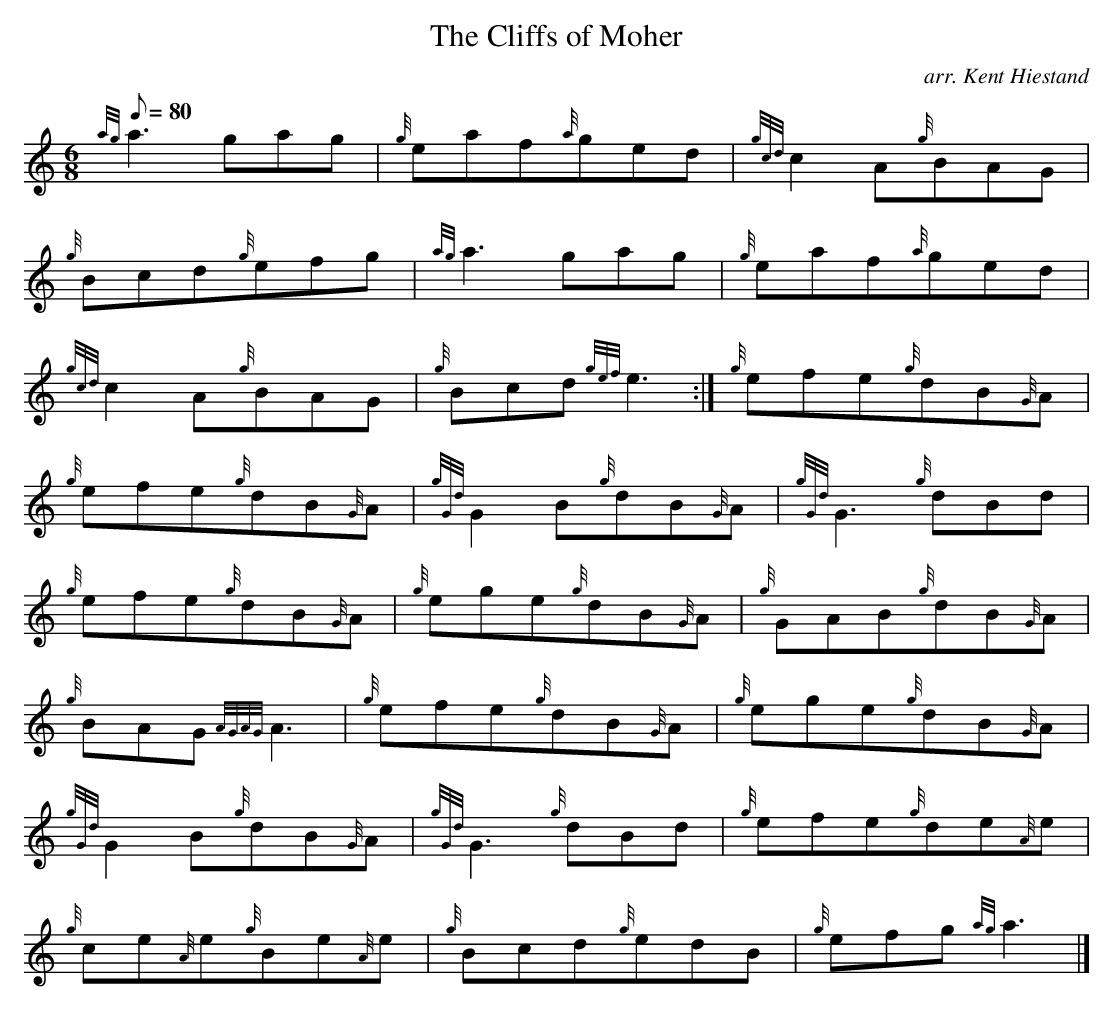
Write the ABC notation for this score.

X:1
T:The Cliffs of Moher
M:6/8
L:1/8
Q:80
C:arr. Kent Hiestand
K:HP
{ag}a3gag|
{g}eaf{a}ged|
{gcd}c2A{g}BAG|  !
{g}Bcd{g}efg|
{ag}a3gag|
{g}eaf{a}ged|  !
{gcd}c2A{g}BAG|
{g}Bcd{gef}e3:|
{g}efe{g}dB{G}A|  !
{g}efe{g}dB{G}A|
{gGd}G2B{g}dB{G}A|
{gGd}G3{g}dBd|  !
{g}efe{g}dB{G}A|
{g}ege{g}dB{G}A|
{g}GAB{g}dB{G}A|  !
{g}BAG{AGAG}A3|
{g}efe{g}dB{G}A|
{g}ege{g}dB{G}A|  !
{gGd}G2B{g}dB{G}A|
{gGd}G3{g}dBd|
{g}efe{g}de{A}e|  !
{g}ce{A}e{g}Be{A}e|
{g}Bcd{g}edB|
{g}efg{ag}a3|]  !

